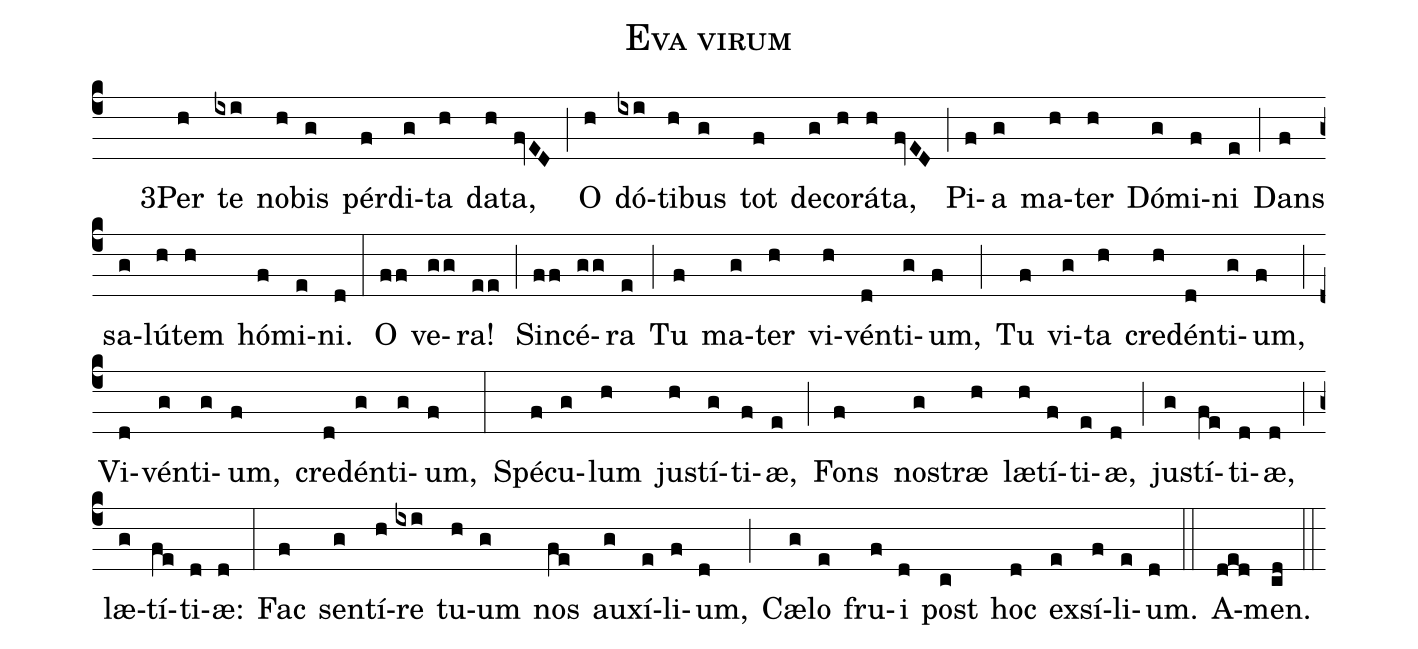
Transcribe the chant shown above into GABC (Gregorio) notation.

name:Eva virum;
mode:1.;
%%
(c4) () 3.() Per(h) te(ixi) no(h)bis(g) pér(f)di(g)ta(h) da(h)ta,(fvED) (;) O(h) dó(ixi)ti(h)bus(g) tot(f) de(g)co(h)rá(h)ta,(fvED) (;) Pi(f)a(g) ma(h)ter(h) Dó(g)mi(f)ni(e) (;) Dans(f) sa(g)lú(h)tem(h) hó(f)mi(e)ni.(d) (:) O(ff) ve(gg)ra!(ee) (;) Sin(ff)cé(gg)ra(e) (;) Tu(f) ma(g)ter(h) vi(h)vén(d)ti(g)um,(f) (;) Tu(f) vi(g)ta(h) cre(h)dén(d)ti(g)um,(f) (;) Vi(d)vén(g)ti(g)um,(f) cre(d)dén(g)ti(g)um,(f) (:) Spé(f)cu(g)lum(h) ju(h)stí(g)ti(f)æ,(e) (;) Fons(f) no(g)stræ(h) læ(h)tí(f)ti(e)æ,(d) (;) ju(g)stí(fe)ti(d)æ,(d) (;) læ(g)tí(fe)ti(d)æ:(d) (:) Fac(f) sen(g)tí(h)re(ixi) tu(h)um(g) nos(fe) au(g)xí(e)li(f)um,(d) (;) Cæ(g)lo(e) fru(f)i(d) post(c) hoc(d) ex(e)sí(f)li(e)um.(d) (::) A(ded)men.(cd) (::)
